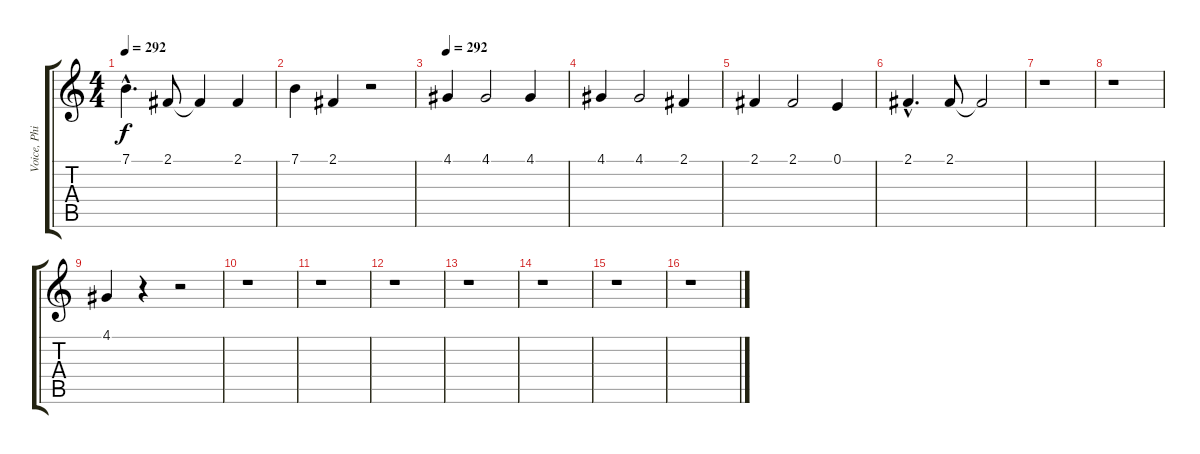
\track ("Voice, Phill" "Voice, Phi") {instrument lead2sawtooth}
\staff {score tabs}
\tuning (E4 B3 G3 D3 A2 E2) {hide}
\ts (4 4)
\tempo 292
\clef g2
\ks c
7.1{hac}.4{d dy f} 2.1.8 2.1{t}.4 2.1.4 |
7.1.4 2.1.4 r.2 |
\tempo 292
4.1.4 4.1.2 4.1.4 |
4.1.4 4.1.2 2.1.4 |
2.1.4 2.1.2 0.1.4 |
2.1{hac}.4{d} 2.1.8 2.1{t}.2 |
r.1 |
r.1 |
4.1.4 r.4 r.2 |
r.1 |
r.1 |
r.1 |
r.1 |
r.1 |
r.1 |
r.1
